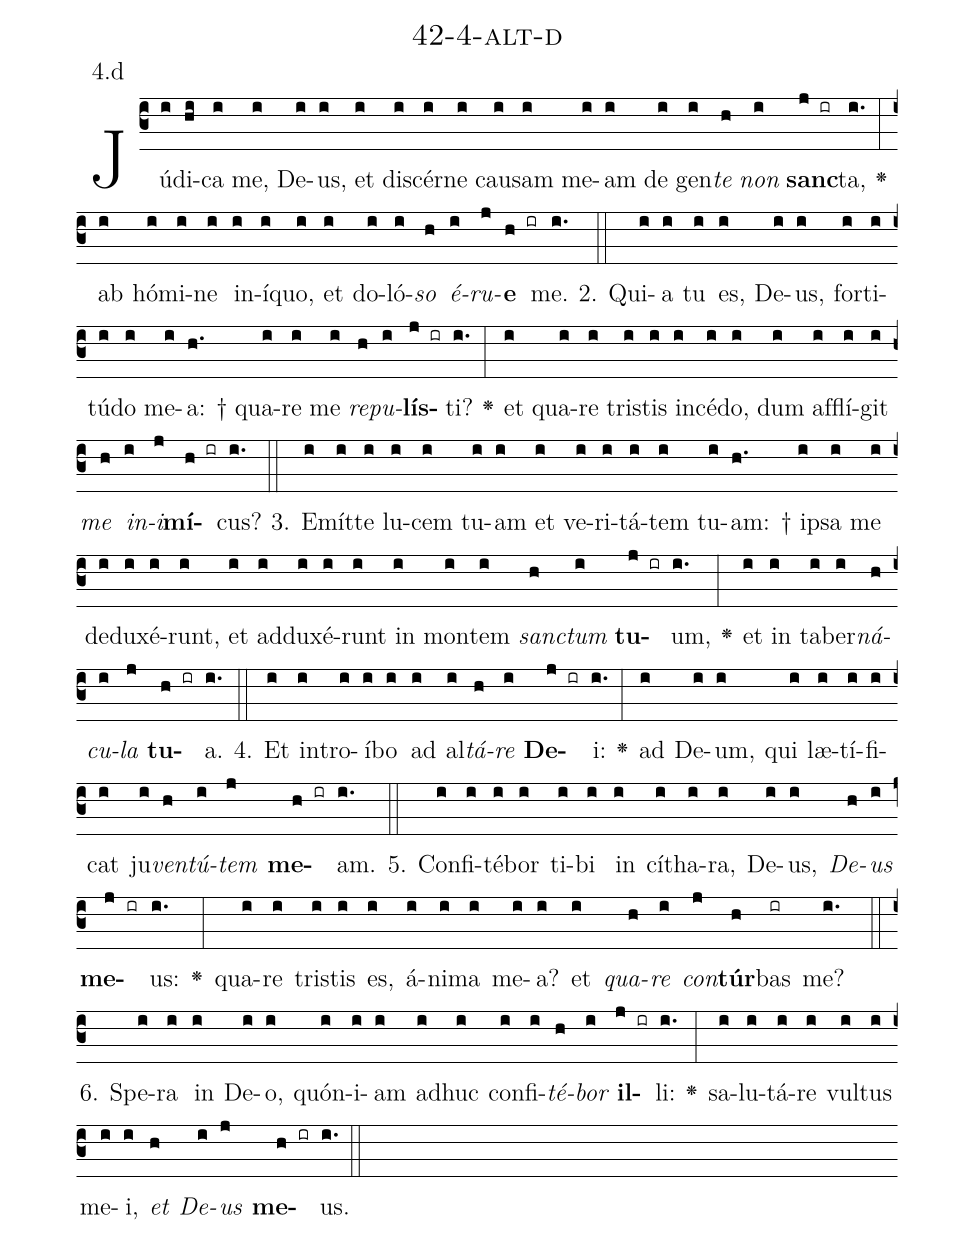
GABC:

name: 42-4-alt-d;
annotation: 4.d;
%%
(c3)Jú(i)di(hi)ca(i) me,(i) De(i)us,(i) et(i) di(i)scér(i)ne(i) cau(i)sam(i) me(i)am(i) de(i) gen(i)<i>te</i>(h) <i>non</i>(i) <b>sanc</b>(j ir)ta,(i.) <v>\greheightstar</v>(:) ab(i) hó(i)mi(i)ne(i) in(i)í(i)quo,(i) et(i) do(i)ló(i)<i>so</i>(h) <i>é</i>(i)<i>ru</i>(j)<b>e</b>(h ir) me.(i.) (::)
2. Qui(i)a(i) tu(i) es,(i) De(i)us,(i) for(i)ti(i)tú(i)do(i) me(i)a: †(h.) qua(i)re(i) me(i) <i>re</i>(h)<i>pu</i>(i)<b>lís</b>(j ir)ti?(i.) <v>\greheightstar</v>(:) et(i) qua(i)re(i) tris(i)tis(i) in(i)cé(i)do,(i) dum(i) af(i)flí(i)git(i) <i>me</i>(h) <i>in</i>(i)<i>i</i>(j)<b>mí</b>(h ir)cus?(i.) (::)
3. E(i)mít(i)te(i) lu(i)cem(i) tu(i)am(i) et(i) ve(i)ri(i)tá(i)tem(i) tu(i)am: †(h.) ip(i)sa(i) me(i) de(i)du(i)xé(i)runt,(i) et(i) ad(i)du(i)xé(i)runt(i) in(i) mon(i)tem(i) <i>sanc</i>(h)<i>tum</i>(i) <b>tu</b>(j ir)um,(i.) <v>\greheightstar</v>(:) et(i) in(i) ta(i)ber(i)<i>ná</i>(h)<i>cu</i>(i)<i>la</i>(j) <b>tu</b>(h ir)a.(i.) (::)
4. Et(i) in(i)tro(i)í(i)bo(i) ad(i) al(i)<i>tá</i>(h)<i>re</i>(i) <b>De</b>(j ir)i:(i.) <v>\greheightstar</v>(:) ad(i) De(i)um,(i) qui(i) læ(i)tí(i)fi(i)cat(i) ju(i)<i>ven</i>(h)<i>tú</i>(i)<i>tem</i>(j) <b>me</b>(h ir)am.(i.) (::)
5. Con(i)fi(i)té(i)bor(i) ti(i)bi(i) in(i) cí(i)tha(i)ra,(i) De(i)us,(i) <i>De</i>(h)<i>us</i>(i) <b>me</b>(j ir)us:(i.) <v>\greheightstar</v>(:) qua(i)re(i) tris(i)tis(i) es,(i) á(i)ni(i)ma(i) me(i)a?(i) et(i) <i>qua</i>(h)<i>re</i>(i) <i>con</i>(j)<b>túr</b>(h)bas(ir) me?(i.) (::)
6. Spe(i)ra(i) in(i) De(i)o,(i) quón(i)i(i)am(i) ad(i)huc(i) con(i)fi(i)<i>té</i>(h)<i>bor</i>(i) <b>il</b>(j ir)li:(i.) <v>\greheightstar</v>(:) sa(i)lu(i)tá(i)re(i) vul(i)tus(i) me(i)i,(i) <i>et</i>(h) <i>De</i>(i)<i>us</i>(j) <b>me</b>(h ir)us.(i.) (::)
